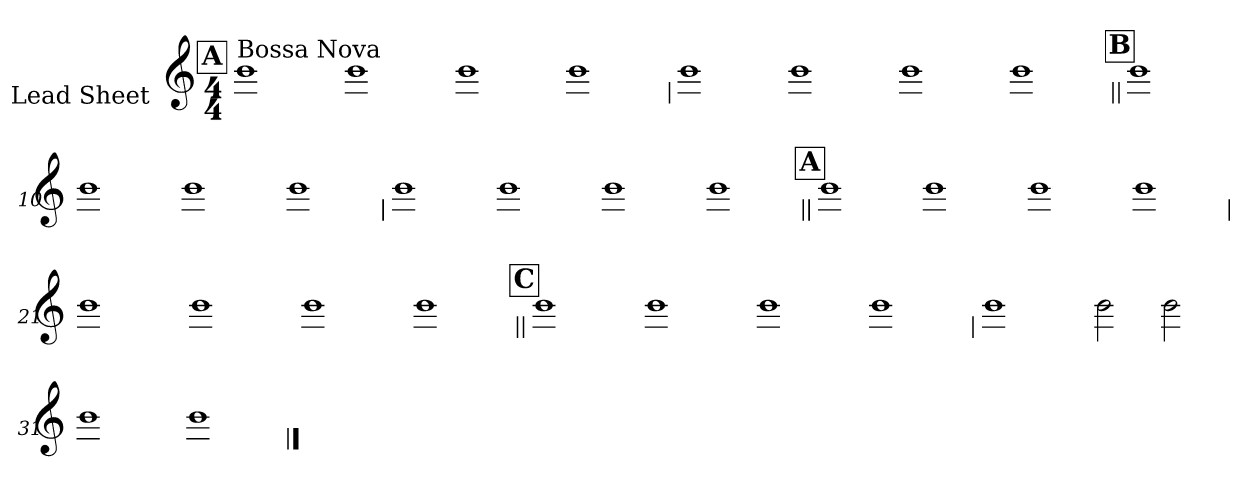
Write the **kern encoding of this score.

**kern
*part1
*staff1
*I"Lead Sheet
*stria0
*clefG2
*k[]
*a:
*M4/4
!!LO:REH:place=s1:a:t=A
=1||
!LO:TX:a:t=Bossa Nova
1b
=2-
1b
=3-
1b
=4-
1b
!!LO:LB:g=z
=5
1b
=6-
1b
=7-
1b
=8-
1b
!!LO:LB:g=z
!!LO:REH:place=s1:a:t=B
=9||
1b
=10-
1b
=11-
1b
=12-
1b
!!LO:LB:g=z
=13
1b
=14-
1b
=15-
1b
=16-
1b
!!LO:LB:g=z
!!LO:REH:place=s1:a:t=A
=17||
1b
=18-
1b
=19-
1b
=20-
1b
!!LO:LB:g=z
=21
1b
=22-
1b
=23-
1b
=24-
1b
!!LO:LB:g=z
!!LO:REH:place=s1:a:t=C
=25||
1b
=26-
1b
=27-
1b
=28-
1b
!!LO:LB:g=z
=29
1b
=30-
2b
2b
=31-
1b
=32-
1b
==
*-
